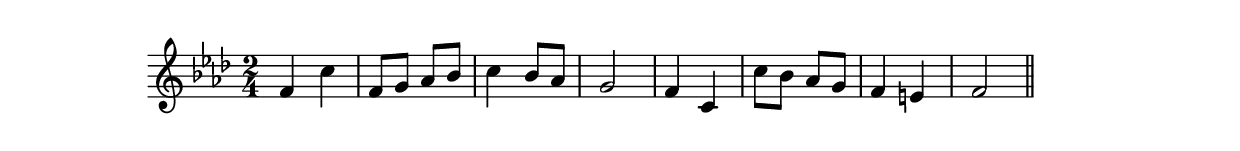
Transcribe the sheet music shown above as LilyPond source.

\version "2.14.0"
%{\header {
  composer = "G.A. Wedge"
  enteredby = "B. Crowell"
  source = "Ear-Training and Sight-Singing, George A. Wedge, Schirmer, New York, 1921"
}%}
\score{{\key f \minor
\time 2/4
%{\tempo 4=100
%}\relative f' {
  f4 c' | f,8 g as bes | c4 bes8 as | g2 | f4 c | c'8 bes as g | f4 e | f2 \bar "||"
}

}}